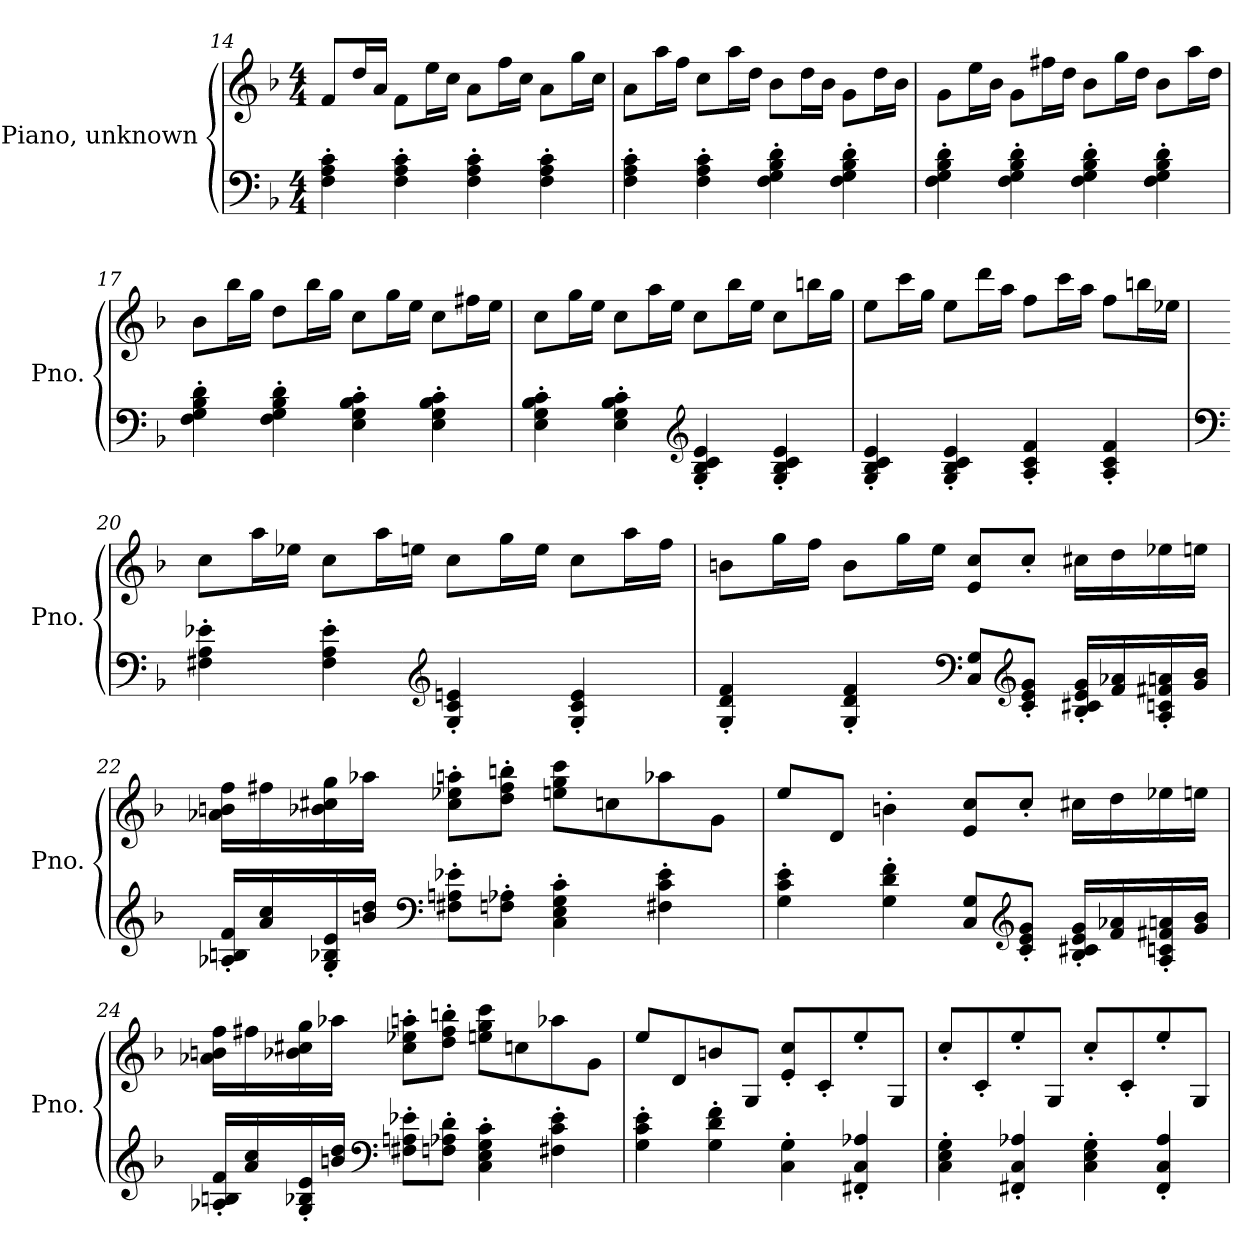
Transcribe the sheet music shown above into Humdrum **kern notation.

**kern	**kern
*part1	*part1
*staff2	*staff1
*I"Piano, unknown	*
*I'Pno.	*
*clefF4	*clefG2
*k[b-]	*k[b-]
*M4/4	*M4/4
=14	=14
4F\' 4A\' 4c\'	8f/L
.	16dd/L
.	16a/JJ
4F\' 4A\' 4c\'	8f\L
.	16ee\L
.	16cc\JJ
4F\' 4A\' 4c\'	8a\L
.	16ff\L
.	16cc\JJ
4F\' 4A\' 4c\'	8a\L
.	16gg\L
.	16cc\JJ
=15	=15
4F\' 4A\' 4c\'	8a\L
.	16aa\L
.	16ff\JJ
4F\' 4A\' 4c\'	8cc\L
.	16aa\L
.	16dd\JJ
4F\' 4G\' 4B-\' 4d\'	8b-\L
.	16dd\L
.	16b-\JJ
4F\' 4G\' 4B-\' 4d\'	8g\L
.	16dd\L
.	16b-\JJ
!!LO:LB:g=z
=16	=16
4F\' 4G\' 4B-\' 4d\'	8g\L
.	16ee\L
.	16b-\JJ
4F\' 4G\' 4B-\' 4d\'	8g\L
.	16ff#X\L
.	16dd\JJ
4F\' 4G\' 4B-\' 4d\'	8b-\L
.	16gg\L
.	16dd\JJ
4F\' 4G\' 4B-\' 4d\'	8b-\L
.	16aa\L
.	16dd\JJ
=17	=17
4F\' 4G\' 4B-\' 4d\'	8b-\L
.	16bb-\L
.	16gg\JJ
4F\' 4G\' 4B-\' 4d\'	8dd\L
.	16bb-\L
.	16gg\JJ
4E\' 4G\' 4B-\' 4c\'	8cc\L
.	16gg\L
.	16ee\JJ
4E\' 4G\' 4B-\' 4c\'	8cc\L
.	16ff#X\L
.	16ee\JJ
=18	=18
4E\' 4G\' 4B-\' 4c\'	8cc\L
.	16gg\L
.	16ee\JJ
4E\' 4G\' 4B-\' 4c\'	8cc\L
.	16aa\L
.	16ee\JJ
*clefG2	*
4G/' 4B-/' 4c/' 4e/'	8cc\L
.	16bb-\L
.	16ee\JJ
4G/' 4B-/' 4c/' 4e/'	8cc\L
.	16bbn\L
.	16gg\JJ
!!LO:PB:g=z
=19	=19
4G/' 4B-/' 4c/' 4e/'	8ee\L
.	16ccc\L
.	16gg\JJ
4G/' 4B-/' 4c/' 4e/'	8ee\L
.	16ddd\L
.	16aa\JJ
4A/' 4c/' 4f/'	8ff\L
.	16ccc\L
.	16aa\JJ
4A/' 4c/' 4f/'	8ff\L
.	16bbn\L
.	16ee-X\JJ
=20	=20
*clefF4	*
4F#X\' 4A\' 4e-X\'	8cc\L
.	16aa\L
.	16ee-X\JJ
4F#\' 4A\' 4e-\'	8cc\L
.	16aa\L
.	16een\JJ
*clefG2	*
4G/' 4c/' 4en/'	8cc\L
.	16gg\L
.	16ee\JJ
4G/' 4c/' 4e/'	8cc\L
.	16aa\L
.	16ff\JJ
!!LO:LB:g=z
=21	=21
4G/' 4d/' 4f/'	8bn\L
.	16gg\L
.	16ff\JJ
4G/' 4d/' 4f/'	8b\L
.	16gg\L
.	16ee\JJ
*clefF4	*
8C/ 8G/L	8e/ 8cc/L
*clefG2	*
8c/' 8e/' 8g/'J	8cc'/J
16B-/' 16c#X/' 16e/' 16g/'LL	16cc#X\LL
16f/ 16a-X/	16dd\
16A/' 16cn/' 16f#X/' 16an/'	16ee-X\
16g/ 16b-/JJ	16een\JJ
=22	=22
16A-X/' 16Bn/' 16f/'LL	16a-X\ 16bn\ 16ff\LL
16a/ 16cc/	16ff#X\
16G/' 16B-X/' 16e/'	16b-X\ 16cc#X\ 16gg\
16bn/ 16dd/JJ	16aa-X\JJ
*clefF4	*
8F#X\' 8An\' 8e-X\'L	8cc#\' 8ee-X\' 8aan\'L
8Fn\' 8A-X\'J	8dd\' 8ff#\' 8bbn\'J
4C\' 4E\' 4G\' 4c\'	8een\ 8gg\ 8ccc\L
.	8ccn\
4F#X\' 4c\' 4e-\'	8aa-X\
.	8g\J
!!LO:LB:g=z
=23	=23
4G\' 4c\' 4e\'	8ee/L
.	8d/J
4G\' 4d\' 4f\'	4bn'\
8C/ 8G/L	8e/ 8cc/L
*clefG2	*
8c/' 8e/' 8g/'J	8cc'/J
16B-/' 16c#X/' 16e/' 16g/'LL	16cc#X\LL
16f/ 16a-X/	16dd\
16A/' 16cn/' 16f#X/' 16an/'	16ee-X\
16g/ 16b-/JJ	16een\JJ
=24	=24
16A-X/' 16Bn/' 16f/'LL	16a-X\ 16bn\ 16ff\LL
16a/ 16cc/	16ff#X\
16G/' 16B-X/' 16e/'	16b-X\ 16cc#X\ 16gg\
16bn/ 16dd/JJ	16aa-X\JJ
*clefF4	*
8F#X\' 8An\' 8e-X\'L	8cc#\' 8ee-X\' 8aan\'L
8Fn\' 8A-X\' 8d\'J	8dd\' 8ff#\' 8bbn\'J
4C\' 4E\' 4G\' 4c\'	8een\ 8gg\ 8ccc\L
.	8ccn\
4F#X\' 4c\' 4e-\'	8aa-X\
.	8g\J
!!LO:LB:g=z
=25	=25
4G\' 4c\' 4e\'	8ee/L
.	8d/
4G\' 4d\' 4f\'	8bn/
.	8G/J
4C\' 4G\'	8e/' 8cc/'L
.	8c'/
4FF#X/' 4C/' 4A-X/'	8ee'/
.	8G/J
=26	=26
4C\' 4E\' 4G\'	8cc'/L
.	8c'/
4FF#X/' 4C/' 4A-X/'	8ee'/
.	8G/J
4C\' 4E\' 4G\'	8cc'/L
.	8c'/
4FF#/' 4C/' 4A-/'	8ee'/
.	8G/J
=	=
*-	*-
